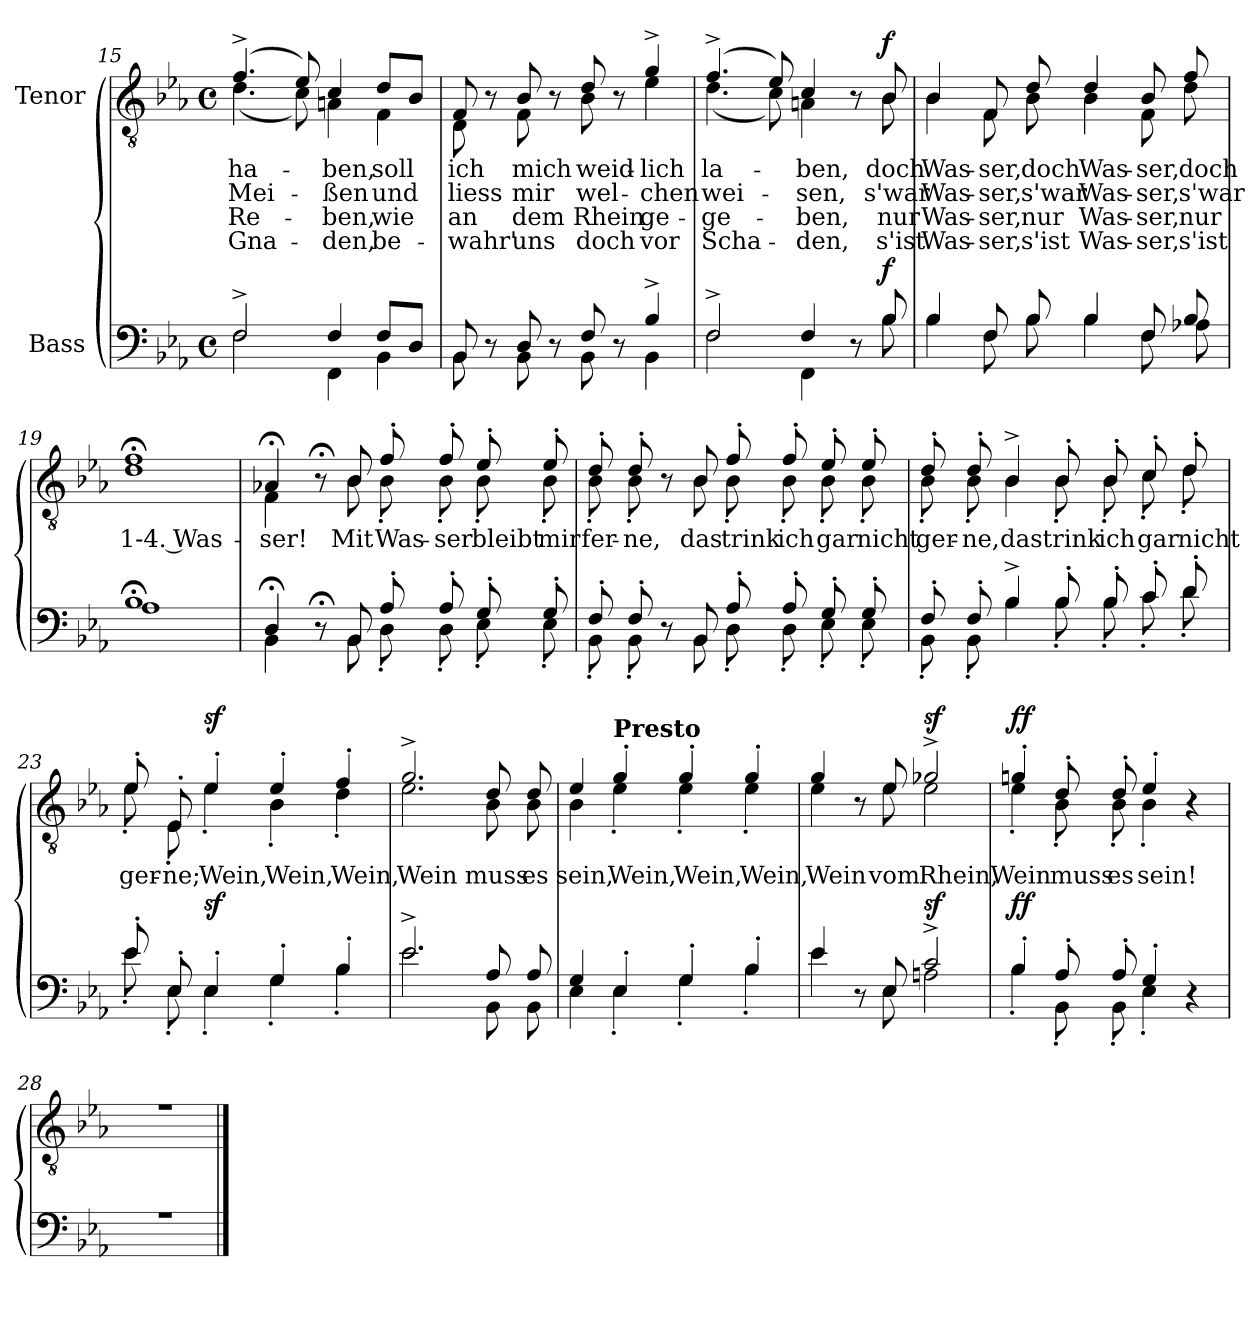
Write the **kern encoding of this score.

**kern	**dynam	**kern	**text	**text	**text	**text	**dynam
*part2	*part2	*part1	*part1	*part1	*part1	*part1	*part1
*staff2	*staff2	*staff1	*staff1	*staff1	*staff1	*staff1	*staff1
*I"Bass	*	*I"Tenor	*	*	*	*	*
*clefF4	*	*clefGv2	*	*	*	*	*
*k[b-e-a-]	*	*k[b-e-a-]	*	*	*	*	*
*M4/4	*	*M4/4	*	*	*	*	*
*met(c)	*	*met(c)	*	*	*	*	*
=15	=15	=15	=15	=15	=15	=15	=15
*^	*	*^	*	*	*	*	*
!	!	!	!	!	!LO:LY:b	!LO:LY:b	!LO:LY:b	!LO:LY:b	!
2F^/	2F\	.	(4.f^/	(4.d\	ha-	Mei-	Re-	Gna-	.
.	.	.	8e-/)	8c\)	.	.	.	.	.
!	!	!	!	!	!LO:LY:b	!LO:LY:b	!LO:LY:b	!LO:LY:b	!
4F/	4FF\	.	4c/	4An\	-ben,	-ßen	-ben,	-den,	.
!	!	!	!	!	!LO:LY:b	!LO:LY:b	!LO:LY:b	!LO:LY:b	!
8F/L	4BB-\	.	8d/L	4F\	soll	und	wie	be-	.
8D/J	.	.	8B-/J	.	.	.	.	.	.
!!LO:PB:g=z	!!
=16	=16	=16	=16	=16	=16	=16	=16	=16	=16
!	!	!	!	!	!LO:LY:b	!LO:LY:b	!LO:LY:b	!LO:LY:b	!
8BB-/	8BB-\	.	8F/	8D\	ich	liess	an	-wahr'	.
8r	8ryy	.	8r	8ryy	.	.	.	.	.
!	!	!	!	!	!LO:LY:b	!LO:LY:b	!LO:LY:b	!LO:LY:b	!
8D/	8BB-\	.	8B-/	8F\	mich	mir	dem	uns	.
8r	8ryy	.	8r	8ryy	.	.	.	.	.
!	!	!	!	!	!LO:LY:b	!LO:LY:b	!LO:LY:b	!LO:LY:b	!
8F/	8BB-\	.	8d/	8B-\	weid-	wel-	Rhein	doch	.
8r	8ryy	.	8r	8ryy	.	.	.	.	.
!	!	!	!	!	!LO:LY:b	!LO:LY:b	!LO:LY:b	!LO:LY:b	!
4B-^/	4BB-\	.	4g^/	4e-\	-lich	-chen	ge-	vor	.
=17	=17	=17	=17	=17	=17	=17	=17	=17	=17
!	!	!	!	!	!LO:LY:b	!LO:LY:b	!LO:LY:b	!LO:LY:b	!
2F^/	2F\	.	(4.f^/	(4.d\	la-	wei-	-ge-	Scha-	.
.	.	.	8e-/)	8c\)	.	.	.	.	.
!	!	!	!	!	!LO:LY:b	!LO:LY:b	!LO:LY:b	!LO:LY:b	!
4F/	4FF\	.	4c/	4An\	-ben,	-sen,	-ben,	-den,	.
8r	8ryy	.	8r	8ryy	.	.	.	.	.
!	!	!LO:DY:a	!	!	!LO:LY:b	!LO:LY:b	!LO:LY:b	!LO:LY:b	!LO:DY:a
8B-/	8B-\	f	8B-/	8B-\	doch	s'war	nur	s'ist	f
=18	=18	=18	=18	=18	=18	=18	=18	=18	=18
!	!	!	!	!	!LO:LY:b	!LO:LY:b	!LO:LY:b	!LO:LY:b	!
4B-/	4B-\	.	4B-/	4B-\	Was-	Was-	Was-	Was-	.
!	!	!	!	!	!LO:LY:b	!LO:LY:b	!LO:LY:b	!LO:LY:b	!
8F/	8F\	.	8F/	8F\	-ser,	-ser,	-ser,	-ser,	.
!	!	!	!	!	!LO:LY:b	!LO:LY:b	!LO:LY:b	!LO:LY:b	!
8B-/	8B-\	.	8d/	8B-\	doch	s'war	nur	s'ist	.
!	!	!	!	!	!LO:LY:b	!LO:LY:b	!LO:LY:b	!LO:LY:b	!
4B-/	4B-\	.	4d/	4B-\	Was-	Was-	Was-	Was-	.
!	!	!	!	!	!LO:LY:b	!LO:LY:b	!LO:LY:b	!LO:LY:b	!
8F/	8F\	.	8B-/	8F\	-ser,	-ser,	-ser,	-ser,	.
!	!	!	!	!	!LO:LY:b	!LO:LY:b	!LO:LY:b	!LO:LY:b	!
8B-/	8A-X\	.	8f/	8d\	doch	s'war	nur	s'ist	.
!!LO:LB:g=z	!!
=19	=19	=19	=19	=19	=19	=19	=19	=19	=19
!	!	!	!	!	!LO:LY:b	!	!	!	!
1B-;<	1A-	.	1f;<	1d	1-4. Was-	.	.	.	.
=20	=20	=20	=20	=20	=20	=20	=20	=20	=20
!	!	!	!	!	!LO:LY:b	!	!	!	!
4D;</	4BB-\	.	4A-X;</	4F\	-ser!	.	.	.	.
8r;<	8ryy	.	8r;<	8ryy	.	.	.	.	.
!	!	!	!	!	!LO:LY:b	!	!	!	!
8BB-/	8BB-\	.	8B-/	8B-\	Mit	.	.	.	.
!	!	!	!	!	!LO:LY:b	!	!	!	!
8A-'/	8D'\	.	8f'/	8B-'\	Was-	.	.	.	.
!	!	!	!	!	!LO:LY:b	!	!	!	!
8A-'/	8D'\	.	8f'/	8B-'\	-ser	.	.	.	.
!	!	!	!	!	!LO:LY:b	!	!	!	!
8G'/	8E-'\	.	8e-'/	8B-'\	bleibt	.	.	.	.
!	!	!	!	!	!LO:LY:b	!	!	!	!
8G'/	8E-'\	.	8e-'/	8B-'\	mir	.	.	.	.
=21	=21	=21	=21	=21	=21	=21	=21	=21	=21
!	!	!	!	!	!LO:LY:b	!	!	!	!
8F'/	8BB-'\	.	8d'/	8B-'\	fer-	.	.	.	.
!	!	!	!	!	!LO:LY:b	!	!	!	!
8F'/	8BB-'\	.	8d'/	8B-'\	-ne,	.	.	.	.
8r	8ryy	.	8r	8ryy	.	.	.	.	.
!	!	!	!	!	!LO:LY:b	!	!	!	!
8BB-/	8BB-\	.	8B-/	8B-\	das	.	.	.	.
!	!	!	!	!	!LO:LY:b	!	!	!	!
8A-'/	8D'\	.	8f'/	8B-'\	trink	.	.	.	.
!	!	!	!	!	!LO:LY:b	!	!	!	!
8A-'/	8D'\	.	8f'/	8B-'\	ich	.	.	.	.
!	!	!	!	!	!LO:LY:b	!	!	!	!
8G'/	8E-'\	.	8e-'/	8B-'\	gar	.	.	.	.
!	!	!	!	!	!LO:LY:b	!	!	!	!
8G'/	8E-'\	.	8e-'/	8B-'\	nicht	.	.	.	.
!!LO:LB:g=z	!!
=22	=22	=22	=22	=22	=22	=22	=22	=22	=22
!	!	!	!	!	!LO:LY:b	!	!	!	!
8F'/	8BB-'\	.	8d'/	8B-'\	ger-	.	.	.	.
!	!	!	!	!	!LO:LY:b	!	!	!	!
8F'/	8BB-'\	.	8d'/	8B-'\	-ne,	.	.	.	.
!	!	!	!	!	!LO:LY:b	!	!	!	!
4B-^/	4B-\	.	4B-^/	4B-\	das	.	.	.	.
!	!	!	!	!	!LO:LY:b	!	!	!	!
8B-'/	8B-'\	.	8B-'/	8B-'\	trink	.	.	.	.
!	!	!	!	!	!LO:LY:b	!	!	!	!
8B-'/	8B-'\	.	8B-'/	8B-'\	ich	.	.	.	.
!	!	!	!	!	!LO:LY:b	!	!	!	!
8c'/	8c'\	.	8c'/	8c'\	gar	.	.	.	.
!	!	!	!	!	!LO:LY:b	!	!	!	!
8d'/	8d'\	.	8d'/	8d'\	nicht	.	.	.	.
=23	=23	=23	=23	=23	=23	=23	=23	=23	=23
!	!	!	!	!	!LO:LY:b	!	!	!	!
8e-'/	8e-'\	.	8e-'/	8e-'\	ger-	.	.	.	.
!	!	!	!	!	!LO:LY:b	!	!	!	!
8E-'/	8E-'\	.	8E-'/	8E-'\	-ne;	.	.	.	.
!	!	!LO:DY:a	!	!	!LO:LY:b	!	!	!	!LO:DY:a
4E-'/	4E-'\	sf	4e-'/	4e-'\	Wein,	.	.	.	sf
!	!	!	!	!	!LO:LY:b	!	!	!	!
4G'/	4G'\	.	4e-'/	4B-'\	Wein,	.	.	.	.
!	!	!	!	!	!LO:LY:b	!	!	!	!
4B-'/	4B-'\	.	4f'/	4d'\	Wein,	.	.	.	.
=24	=24	=24	=24	=24	=24	=24	=24	=24	=24
!	!	!	!	!	!LO:LY:b	!	!	!	!
2.e-^/	2.e-\	.	2.g^/	2.e-\	Wein	.	.	.	.
!	!	!	!	!	!LO:LY:b	!	!	!	!
8A-/	8BB-\	.	8d/	8B-\	muss	.	.	.	.
!	!	!	!	!	!LO:LY:b	!	!	!	!
8A-/	8BB-\	.	8d/	8B-\	es	.	.	.	.
!!LO:LB:g=z	!!
=25	=25	=25	=25	=25	=25	=25	=25	=25	=25
!	!	!	!	!	!LO:LY:b	!	!	!	!
4G/	4E-\	.	4e-/	4B-\	sein,	.	.	.	.
!	!	!	!LO:TX:a:B:t=Presto	!	!	!	!	!	!
!	!	!	!	!	!LO:LY:b	!	!	!	!
4E-'/	4E-'\	.	4g'/	4e-'\	Wein,	.	.	.	.
!	!	!	!	!	!LO:LY:b	!	!	!	!
4G'/	4G'\	.	4g'/	4e-'\	Wein,	.	.	.	.
!	!	!	!	!	!LO:LY:b	!	!	!	!
4B-'/	4B-'\	.	4g'/	4e-'\	Wein,	.	.	.	.
=26	=26	=26	=26	=26	=26	=26	=26	=26	=26
!	!	!	!	!	!LO:LY:b	!	!	!	!
4e-/	4e-\	.	4g/	4e-\	Wein	.	.	.	.
8r	8ryy	.	8r	8ryy	.	.	.	.	.
!	!	!	!	!	!LO:LY:b	!	!	!	!
8E-/	8E-\	.	8e-/	8e-\	vom	.	.	.	.
!	!	!LO:DY:a	!	!	!LO:LY:b	!	!	!	!LO:DY:a
2c^/	2An\	sf	2g-X^/	2e-\	Rhein,	.	.	.	sf
=27	=27	=27	=27	=27	=27	=27	=27	=27	=27
!	!	!LO:DY:a	!	!	!LO:LY:b	!	!	!	!LO:DY:a
4B-'/	4B-'\	ff	4gn'/	4e-'\	Wein	.	.	.	ff
!	!	!	!	!	!LO:LY:b	!	!	!	!
8A-'/	8BB-'\	.	8d'/	8B-'\	muss	.	.	.	.
!	!	!	!	!	!LO:LY:b	!	!	!	!
8A-'/	8BB-'\	.	8d'/	8B-'\	es	.	.	.	.
!	!	!	!	!	!LO:LY:b	!	!	!	!
4G'/	4E-'\	.	4e-'/	4B-'\	sein!	.	.	.	.
4r	4ryy	.	4r	4ryy	.	.	.	.	.
=28	=28	=28	=28	=28	=28	=28	=28	=28	=28
1r	1r;<yy	.	1r	1r;<yy	.	.	.	.	.
*v	*v	*	*	*	*	*	*	*	*
*	*	*v	*v	*	*	*	*	*
==	==	==	==	==	==	==	==
*-	*-	*-	*-	*-	*-	*-	*-
